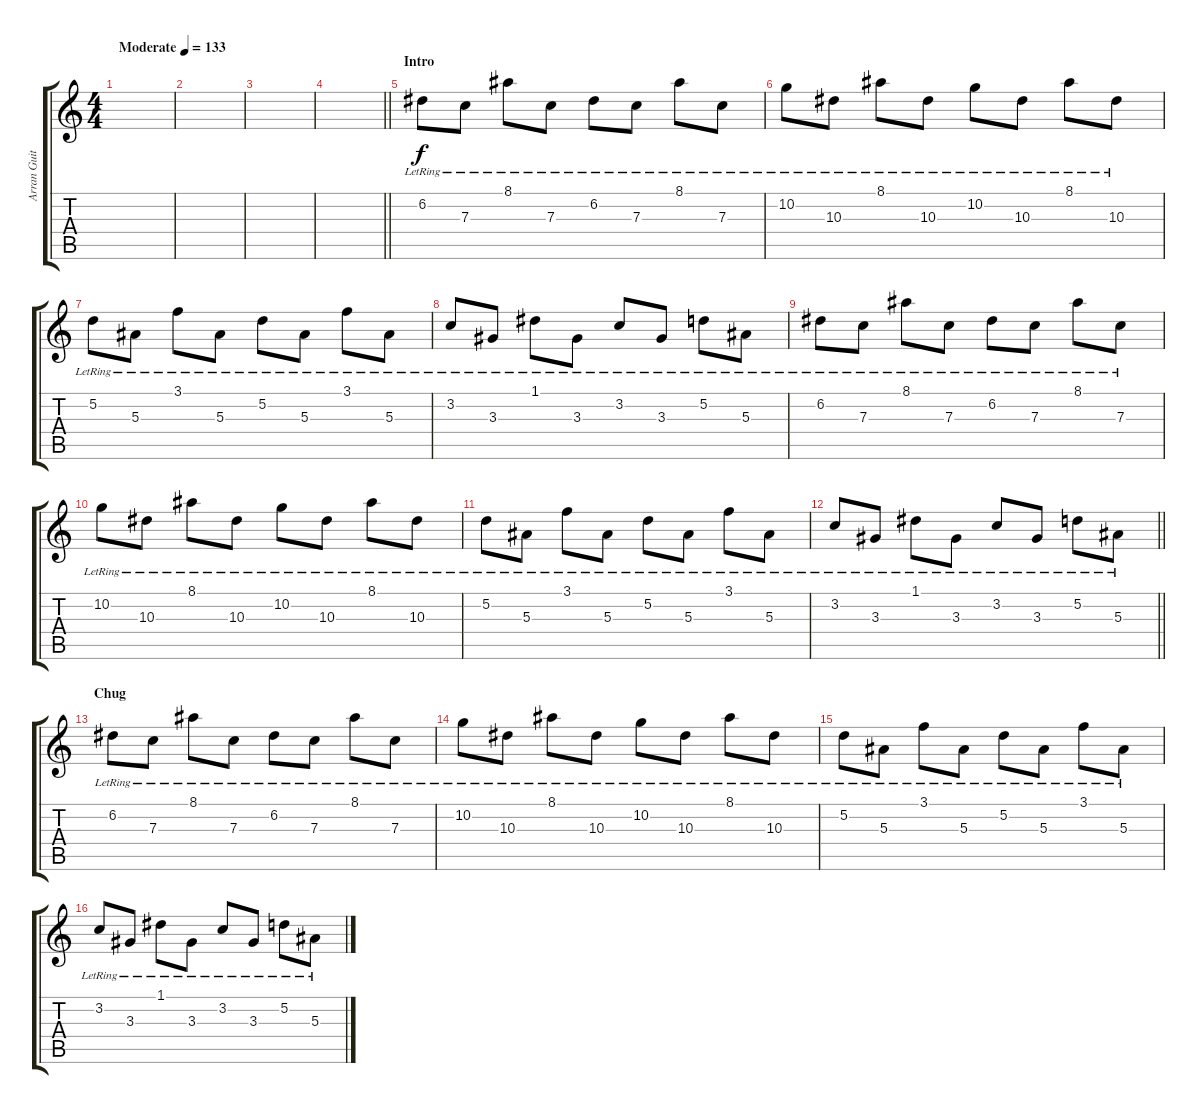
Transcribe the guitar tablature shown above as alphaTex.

\track ("Arran Guitar" "Arran Guit") {instrument distortionguitar}
\staff {score tabs}
\tuning (D4 A3 F3 C3 G2 C2) {hide}
\ts (4 4)
\tempo (133 "Moderate")
\clef g2
\ks c
|
|
|
\barLineRight lightlight
|
\section ("" "Intro")
6.2{lr}.8 7.3{lr}.8 8.1{lr}.8 7.3{lr}.8 6.2{lr}.8 7.3{lr}.8 8.1{lr}.8 7.3{lr}.8 |
10.2{lr}.8 10.3{lr}.8 8.1{lr}.8 10.3{lr}.8 10.2{lr}.8 10.3{lr}.8 8.1{lr}.8 10.3{lr}.8 |
5.2{lr}.8 5.3{lr}.8 3.1{lr}.8 5.3{lr}.8 5.2{lr}.8 5.3{lr}.8 3.1{lr}.8 5.3{lr}.8 |
3.2{lr}.8 3.3{lr}.8 1.1{lr}.8 3.3{lr}.8 3.2{lr}.8 3.3{lr}.8 5.2{lr}.8 5.3{lr}.8 |
6.2{lr}.8 7.3{lr}.8 8.1{lr}.8 7.3{lr}.8 6.2{lr}.8 7.3{lr}.8 8.1{lr}.8 7.3{lr}.8 |
10.2{lr}.8 10.3{lr}.8 8.1{lr}.8 10.3{lr}.8 10.2{lr}.8 10.3{lr}.8 8.1{lr}.8 10.3{lr}.8 |
5.2{lr}.8 5.3{lr}.8 3.1{lr}.8 5.3{lr}.8 5.2{lr}.8 5.3{lr}.8 3.1{lr}.8 5.3{lr}.8 |
\barLineRight lightlight
3.2{lr}.8 3.3{lr}.8 1.1{lr}.8 3.3{lr}.8 3.2{lr}.8 3.3{lr}.8 5.2{lr}.8 5.3{lr}.8 |
\section ("" "Chug")
6.2{lr}.8 7.3{lr}.8 8.1{lr}.8 7.3{lr}.8 6.2{lr}.8 7.3{lr}.8 8.1{lr}.8 7.3{lr}.8 |
10.2{lr}.8 10.3{lr}.8 8.1{lr}.8 10.3{lr}.8 10.2{lr}.8 10.3{lr}.8 8.1{lr}.8 10.3{lr}.8 |
5.2{lr}.8 5.3{lr}.8 3.1{lr}.8 5.3{lr}.8 5.2{lr}.8 5.3{lr}.8 3.1{lr}.8 5.3{lr}.8 |
3.2{lr}.8 3.3{lr}.8 1.1{lr}.8 3.3{lr}.8 3.2{lr}.8 3.3{lr}.8 5.2{lr}.8 5.3{lr}.8
